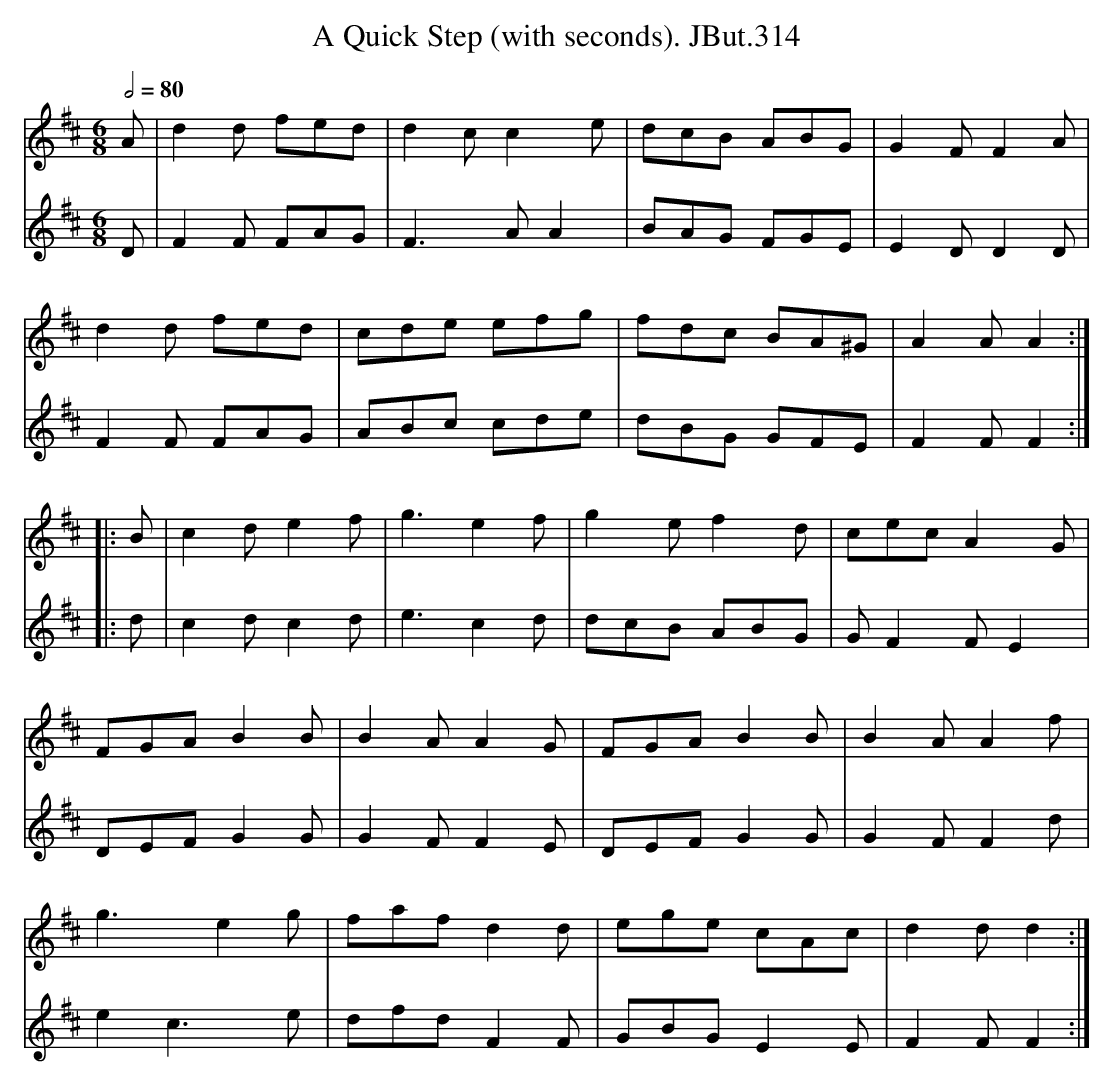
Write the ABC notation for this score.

X:1
T:Quick Step (with seconds). JBut.314, A
M:6/8
L:1/8
Q:1/2=80
K:D
V:1
A|d2d fed|d2c c2e|dcB ABG|G2F F2A|
d2d fed|cde efg|fdc BA^G|A2A A2:|
|:B|c2d e2f|g3 e2f|g2e f2d|cec A2G|
FGA B2B|B2A A2G|FGA B2B|B2A A2f|
g3 e2g|faf d2d|ege cAc|d2d d2:|
V:2
D|F2F FAG|F3AA2|BAG FGE|E2D D2D|
F2F FAG|ABc cde|dBG GFE|F2F F2:|
|:d|c2d c2d|e3 c2d|dcB ABG|GF2 FE2|
DEF G2G|G2F F2E|DEF G2G|G2F F2d|
e2c3e|dfd F2F|GBG E2E|F2F F2:|
